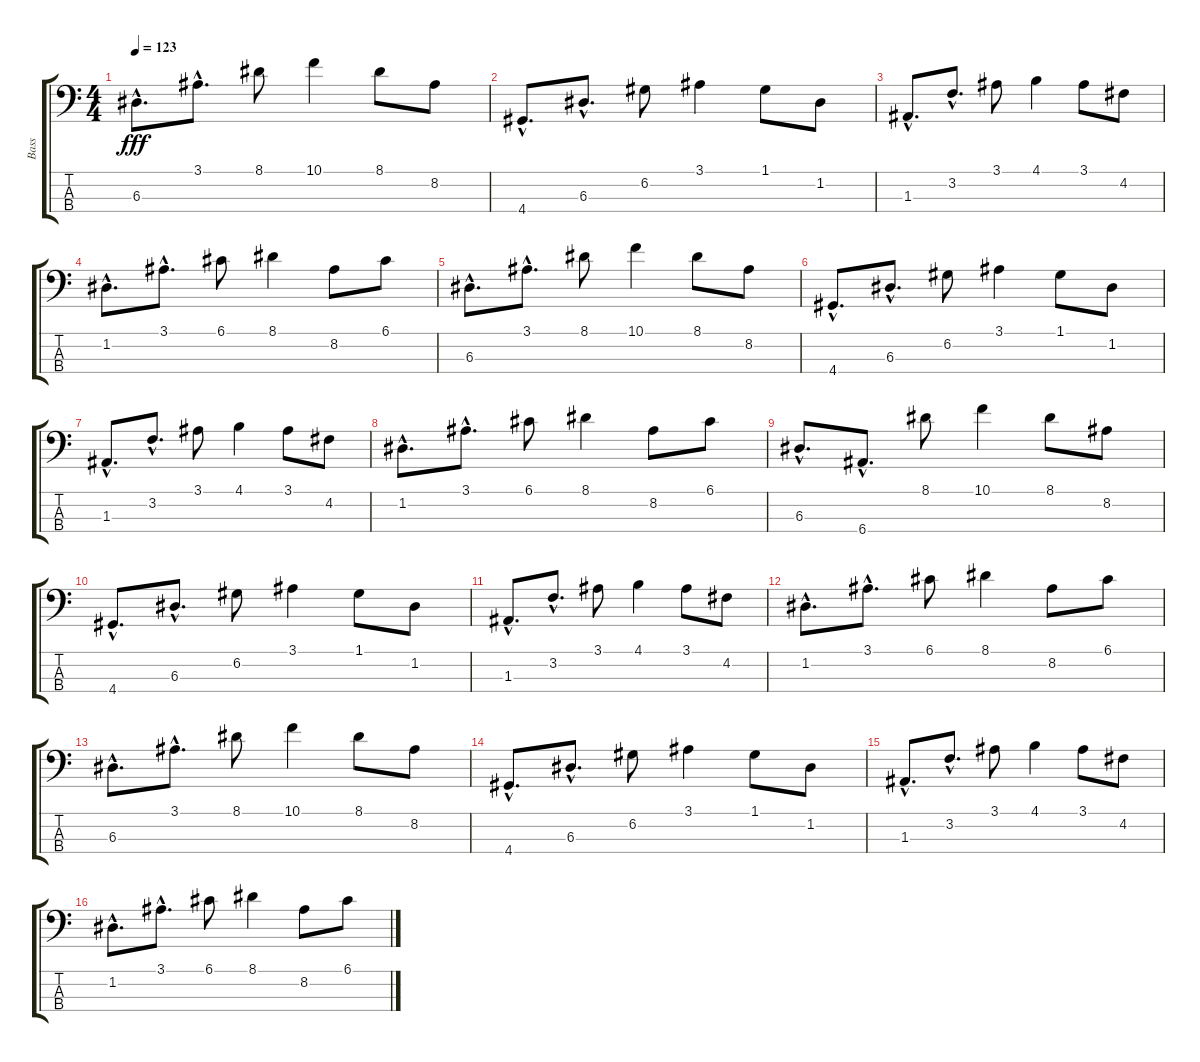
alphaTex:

\track ("Bass" "Bass") {instrument fretlessbass}
\staff {score tabs}
\tuning (G2 D2 A1 E1) {hide}
\ts (4 4)
\tempo 123
\clef f4
\ks c
6.3{hac}.8{d dy fff} 3.1{hac}.8{d} 8.1.8 10.1.4 8.1.8 8.2.8 |
4.4{hac}.8{d} 6.3{hac}.8{d} 6.2.8 3.1.4 1.1.8 1.2.8 |
1.3{hac}.8{d} 3.2{hac}.8{d} 3.1.8 4.1.4 3.1.8 4.2.8 |
1.2{hac}.8{d} 3.1{hac}.8{d} 6.1.8 8.1.4 8.2.8 6.1.8 |
6.3{hac}.8{d} 3.1{hac}.8{d} 8.1.8 10.1.4 8.1.8 8.2.8 |
4.4{hac}.8{d} 6.3{hac}.8{d} 6.2.8 3.1.4 1.1.8 1.2.8 |
1.3{hac}.8{d} 3.2{hac}.8{d} 3.1.8 4.1.4 3.1.8 4.2.8 |
1.2{hac}.8{d} 3.1{hac}.8{d} 6.1.8 8.1.4 8.2.8 6.1.8 |
6.3{hac}.8{d} 6.4{hac}.8{d} 8.1.8 10.1.4 8.1.8 8.2.8 |
4.4{hac}.8{d} 6.3{hac}.8{d} 6.2.8 3.1.4 1.1.8 1.2.8 |
1.3{hac}.8{d} 3.2{hac}.8{d} 3.1.8 4.1.4 3.1.8 4.2.8 |
1.2{hac}.8{d} 3.1{hac}.8{d} 6.1.8 8.1.4 8.2.8 6.1.8 |
6.3{hac}.8{d} 3.1{hac}.8{d} 8.1.8 10.1.4 8.1.8 8.2.8 |
4.4{hac}.8{d} 6.3{hac}.8{d} 6.2.8 3.1.4 1.1.8 1.2.8 |
1.3{hac}.8{d} 3.2{hac}.8{d} 3.1.8 4.1.4 3.1.8 4.2.8 |
1.2{hac}.8{d} 3.1{hac}.8{d} 6.1.8 8.1.4 8.2.8 6.1.8
